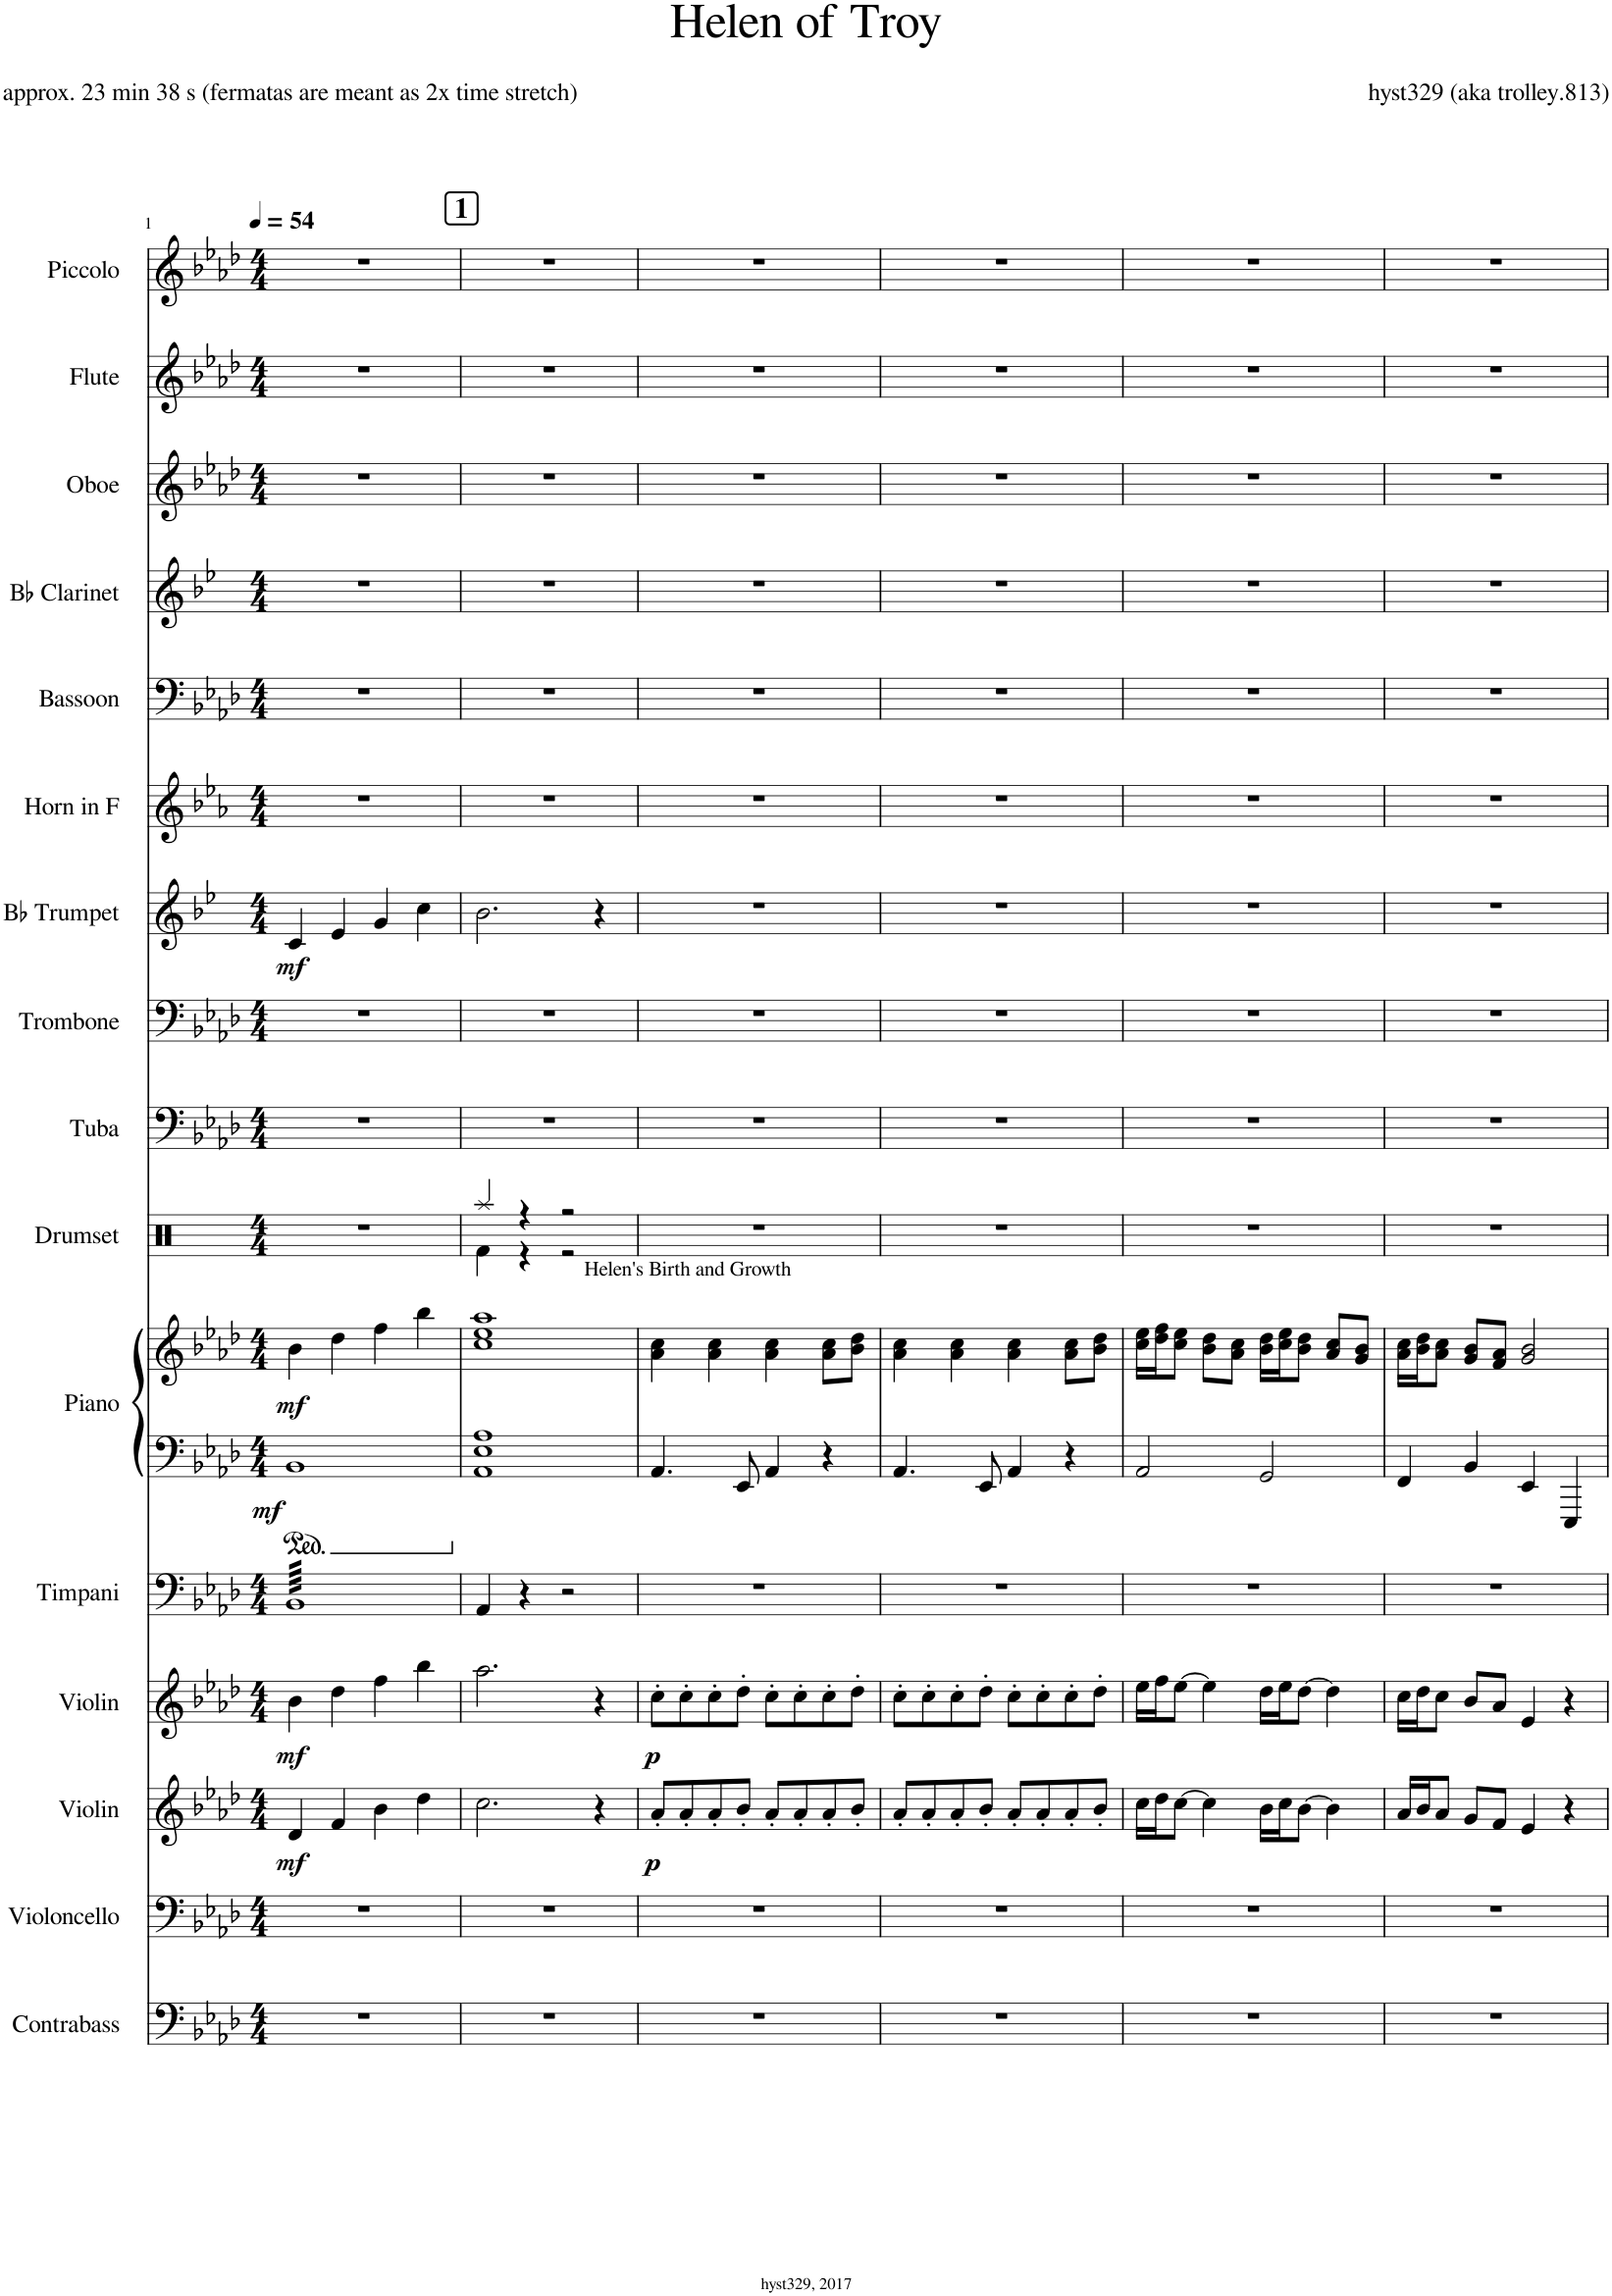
**kern	**kern	**kern	**dynam	**kern	**dynam	**kern	**kern	**kern	**dynam	**kern	**kern	**kern	**kern	**dynam	**kern	**kern	**kern	**kern	**kern	**kern
*part16	*part15	*part14	*part14	*part13	*part13	*part12	*part11	*part11	*part11	*part10	*part9	*part8	*part7	*part7	*part6	*part5	*part4	*part3	*part2	*part1
*staff17	*staff16	*staff15	*staff15	*staff14	*staff14	*staff13	*staff12	*staff11	*staff11/12	*staff10	*staff9	*staff8	*staff7	*staff7	*staff6	*staff5	*staff4	*staff3	*staff2	*staff1
*I"Contrabass	*I"Violoncello	*I"Violin	*	*I"Violin	*	*I"Timpani	*I"Piano	*	*	*I"Drumset	*I"Tuba	*I"Trombone	*I"Bb Trumpet	*	*I"Horn in F	*I"Bassoon	*I"Bb Clarinet	*I"Oboe	*I"Flute	*I"Piccolo
*I'Cb.	*I'Vc.	*I'Vln.	*	*I'Vln.	*	*I'Timp.	*I'Pno.	*	*	*I'Drs.	*I'Tba.	*I'Tbn.	*I'Bb Tpt.	*	*	*I'Bsn.	*I'Bb Cl.	*I'Ob.	*I'Fl.	*I'Picc.
*clefF4	*clefF4	*clefG2	*	*clefG2	*	*clefF4	*clefF4	*clefG2	*	*clefX	*clefF4	*clefF4	*clefG2	*	*clefG2	*clefF4	*clefG2	*clefG2	*clefG2	*clefG2
*Trd7c12	*	*	*	*	*	*	*	*	*	*	*	*	*Trd1c2	*	*Trd4c7	*	*Trd1c2	*	*	*Trd-7c-12
*k[b-e-a-d-]	*k[b-e-a-d-]	*k[b-e-a-d-]	*	*k[b-e-a-d-]	*	*k[b-e-a-d-]	*k[b-e-a-d-]	*k[b-e-a-d-]	*	*k[]	*k[b-e-a-d-]	*k[b-e-a-d-]	*k[b-e-]	*	*k[b-e-a-]	*k[b-e-a-d-]	*k[b-e-]	*k[b-e-a-d-]	*k[b-e-a-d-]	*k[b-e-a-d-]
*M4/4	*M4/4	*M4/4	*	*M4/4	*	*M4/4	*M4/4	*M4/4	*	*M4/4	*M4/4	*M4/4	*M4/4	*	*M4/4	*M4/4	*M4/4	*M4/4	*M4/4	*M4/4
*MM54	*MM54	*MM54	*	*MM54	*	*MM54	*MM54	*MM54	*	*MM54	*MM54	*MM54	*MM54	*	*MM54	*MM54	*MM54	*MM54	*MM54	*MM54
=1	=1	=1	=1	=1	=1	=1	=1	=1	=1	=1	=1	=1	=1	=1	=1	=1	=1	=1	=1	=1
!	!	!	!LO:DY:b	!	!LO:DY:b	!	!	!	!LO:DY:b=2	!	!	!	!	!	!	!	!	!	!	!
!	!	!	!	!	!	!	!	!	!LO:DY:n=1:b	!	!	!	!	!LO:DY:b	!	!	!	!	!	!
*	*	*	*	*	*	*tremolo	*	*	*	*	*	*	*	*	*	*	*	*	*	*
1r	1r	4d-/	mf	4b-\	mf	64BB-LLLL	1BB-	4b-\	mf mf	1r	1r	1r	4c/	mf	1r	1r	1r	1r	1r	1r
.	.	.	.	.	.	64BB-	.	.	.	.	.	.	.	.	.	.	.	.	.	.
.	.	.	.	.	.	64BB-	.	.	.	.	.	.	.	.	.	.	.	.	.	.
.	.	.	.	.	.	64BB-	.	.	.	.	.	.	.	.	.	.	.	.	.	.
.	.	.	.	.	.	64BB-	.	.	.	.	.	.	.	.	.	.	.	.	.	.
.	.	.	.	.	.	64BB-	.	.	.	.	.	.	.	.	.	.	.	.	.	.
.	.	.	.	.	.	64BB-	.	.	.	.	.	.	.	.	.	.	.	.	.	.
.	.	.	.	.	.	64BB-	.	.	.	.	.	.	.	.	.	.	.	.	.	.
.	.	.	.	.	.	64BB-	.	.	.	.	.	.	.	.	.	.	.	.	.	.
.	.	.	.	.	.	64BB-	.	.	.	.	.	.	.	.	.	.	.	.	.	.
.	.	.	.	.	.	64BB-	.	.	.	.	.	.	.	.	.	.	.	.	.	.
.	.	.	.	.	.	64BB-	.	.	.	.	.	.	.	.	.	.	.	.	.	.
.	.	.	.	.	.	64BB-	.	.	.	.	.	.	.	.	.	.	.	.	.	.
.	.	.	.	.	.	64BB-	.	.	.	.	.	.	.	.	.	.	.	.	.	.
.	.	.	.	.	.	64BB-	.	.	.	.	.	.	.	.	.	.	.	.	.	.
.	.	.	.	.	.	64BB-	.	.	.	.	.	.	.	.	.	.	.	.	.	.
.	.	4f/	.	4dd-\	.	64BB-	.	4dd-\	.	.	.	.	4e-/	.	.	.	.	.	.	.
.	.	.	.	.	.	64BB-	.	.	.	.	.	.	.	.	.	.	.	.	.	.
.	.	.	.	.	.	64BB-	.	.	.	.	.	.	.	.	.	.	.	.	.	.
.	.	.	.	.	.	64BB-	.	.	.	.	.	.	.	.	.	.	.	.	.	.
.	.	.	.	.	.	64BB-	.	.	.	.	.	.	.	.	.	.	.	.	.	.
.	.	.	.	.	.	64BB-	.	.	.	.	.	.	.	.	.	.	.	.	.	.
.	.	.	.	.	.	64BB-	.	.	.	.	.	.	.	.	.	.	.	.	.	.
.	.	.	.	.	.	64BB-	.	.	.	.	.	.	.	.	.	.	.	.	.	.
.	.	.	.	.	.	64BB-	.	.	.	.	.	.	.	.	.	.	.	.	.	.
.	.	.	.	.	.	64BB-	.	.	.	.	.	.	.	.	.	.	.	.	.	.
.	.	.	.	.	.	64BB-	.	.	.	.	.	.	.	.	.	.	.	.	.	.
.	.	.	.	.	.	64BB-	.	.	.	.	.	.	.	.	.	.	.	.	.	.
.	.	.	.	.	.	64BB-	.	.	.	.	.	.	.	.	.	.	.	.	.	.
.	.	.	.	.	.	64BB-	.	.	.	.	.	.	.	.	.	.	.	.	.	.
.	.	.	.	.	.	64BB-	.	.	.	.	.	.	.	.	.	.	.	.	.	.
.	.	.	.	.	.	64BB-	.	.	.	.	.	.	.	.	.	.	.	.	.	.
.	.	4b-\	.	4ff\	.	64BB-	.	4ff\	.	.	.	.	4g/	.	.	.	.	.	.	.
.	.	.	.	.	.	64BB-	.	.	.	.	.	.	.	.	.	.	.	.	.	.
.	.	.	.	.	.	64BB-	.	.	.	.	.	.	.	.	.	.	.	.	.	.
.	.	.	.	.	.	64BB-	.	.	.	.	.	.	.	.	.	.	.	.	.	.
.	.	.	.	.	.	64BB-	.	.	.	.	.	.	.	.	.	.	.	.	.	.
.	.	.	.	.	.	64BB-	.	.	.	.	.	.	.	.	.	.	.	.	.	.
.	.	.	.	.	.	64BB-	.	.	.	.	.	.	.	.	.	.	.	.	.	.
.	.	.	.	.	.	64BB-	.	.	.	.	.	.	.	.	.	.	.	.	.	.
.	.	.	.	.	.	64BB-	.	.	.	.	.	.	.	.	.	.	.	.	.	.
.	.	.	.	.	.	64BB-	.	.	.	.	.	.	.	.	.	.	.	.	.	.
.	.	.	.	.	.	64BB-	.	.	.	.	.	.	.	.	.	.	.	.	.	.
.	.	.	.	.	.	64BB-	.	.	.	.	.	.	.	.	.	.	.	.	.	.
.	.	.	.	.	.	64BB-	.	.	.	.	.	.	.	.	.	.	.	.	.	.
.	.	.	.	.	.	64BB-	.	.	.	.	.	.	.	.	.	.	.	.	.	.
.	.	.	.	.	.	64BB-	.	.	.	.	.	.	.	.	.	.	.	.	.	.
.	.	.	.	.	.	64BB-	.	.	.	.	.	.	.	.	.	.	.	.	.	.
.	.	4dd-\	.	4bb-\	.	64BB-	.	4bb-\	.	.	.	.	4cc\	.	.	.	.	.	.	.
.	.	.	.	.	.	64BB-	.	.	.	.	.	.	.	.	.	.	.	.	.	.
.	.	.	.	.	.	64BB-	.	.	.	.	.	.	.	.	.	.	.	.	.	.
.	.	.	.	.	.	64BB-	.	.	.	.	.	.	.	.	.	.	.	.	.	.
.	.	.	.	.	.	64BB-	.	.	.	.	.	.	.	.	.	.	.	.	.	.
.	.	.	.	.	.	64BB-	.	.	.	.	.	.	.	.	.	.	.	.	.	.
.	.	.	.	.	.	64BB-	.	.	.	.	.	.	.	.	.	.	.	.	.	.
.	.	.	.	.	.	64BB-	.	.	.	.	.	.	.	.	.	.	.	.	.	.
.	.	.	.	.	.	64BB-	.	.	.	.	.	.	.	.	.	.	.	.	.	.
.	.	.	.	.	.	64BB-	.	.	.	.	.	.	.	.	.	.	.	.	.	.
.	.	.	.	.	.	64BB-	.	.	.	.	.	.	.	.	.	.	.	.	.	.
.	.	.	.	.	.	64BB-	.	.	.	.	.	.	.	.	.	.	.	.	.	.
.	.	.	.	.	.	64BB-	.	.	.	.	.	.	.	.	.	.	.	.	.	.
.	.	.	.	.	.	64BB-	.	.	.	.	.	.	.	.	.	.	.	.	.	.
.	.	.	.	.	.	64BB-	.	.	.	.	.	.	.	.	.	.	.	.	.	.
.	.	.	.	.	.	64BB-JJJJ	.	.	.	.	.	.	.	.	.	.	.	.	.	.
*	*	*	*	*	*	*Xtremolo	*	*	*	*	*	*	*	*	*	*	*	*	*	*
!!LO:REH:place=s1:a:B:cj:fs=14:t=1
=2	=2	=2	=2	=2	=2	=2	=2	=2	=2	=2	=2	=2	=2	=2	=2	=2	=2	=2	=2	=2
*	*	*	*	*	*	*	*	*	*	*^	*	*	*	*	*	*	*	*	*	*
1r	1r	2.cc\	.	2.aa-\	.	4AA-/	1AA- 1E- 1A-	1cc 1ee- 1aa-	.	4Raa/	4Rf\	1r	1r	2.b-\	.	1r	1r	1r	1r	1r	1r
.	.	.	.	.	.	4r	.	.	.	4r	4r	.	.	.	.	.	.	.	.	.	.
.	.	.	.	.	.	2r	.	.	.	2r	2r	.	.	.	.	.	.	.	.	.	.
.	.	4r	.	4r	.	.	.	.	.	.	.	.	.	4r	.	.	.	.	.	.	.
*	*	*	*	*	*	*	*	*	*	*v	*v	*	*	*	*	*	*	*	*	*	*
=3	=3	=3	=3	=3	=3	=3	=3	=3	=3	=3	=3	=3	=3	=3	=3	=3	=3	=3	=3	=3
!	!	!	!	!	!	!	!	!LO:TX:a:t=Helen's Birth and Growth	!	!	!	!	!	!	!	!	!	!	!	!
!	!	!	!LO:DY:b	!	!LO:DY:b	!	!	!	!	!	!	!	!	!	!	!	!	!	!	!
1r	1r	8a-'/L	p	8cc'\L	p	1r	4.AA-/	4a-\ 4cc\	.	1r	1r	1r	1r	.	1r	1r	1r	1r	1r	1r
.	.	8a-'/	.	8cc'\	.	.	.	.	.	.	.	.	.	.	.	.	.	.	.	.
.	.	8a-'/	.	8cc'\	.	.	.	4a-\ 4cc\	.	.	.	.	.	.	.	.	.	.	.	.
.	.	8b-'/J	.	8dd-'\J	.	.	8EE-/	.	.	.	.	.	.	.	.	.	.	.	.	.
.	.	8a-'/L	.	8cc'\L	.	.	4AA-/	4a-\ 4cc\	.	.	.	.	.	.	.	.	.	.	.	.
.	.	8a-'/	.	8cc'\	.	.	.	.	.	.	.	.	.	.	.	.	.	.	.	.
.	.	8a-'/	.	8cc'\	.	.	4r	8a-\ 8cc\L	.	.	.	.	.	.	.	.	.	.	.	.
.	.	8b-'/J	.	8dd-'\J	.	.	.	8b-\ 8dd-\J	.	.	.	.	.	.	.	.	.	.	.	.
=4	=4	=4	=4	=4	=4	=4	=4	=4	=4	=4	=4	=4	=4	=4	=4	=4	=4	=4	=4	=4
1r	1r	8a-'/L	.	8cc'\L	.	1r	4.AA-/	4a-\ 4cc\	.	1r	1r	1r	1r	.	1r	1r	1r	1r	1r	1r
.	.	8a-'/	.	8cc'\	.	.	.	.	.	.	.	.	.	.	.	.	.	.	.	.
.	.	8a-'/	.	8cc'\	.	.	.	4a-\ 4cc\	.	.	.	.	.	.	.	.	.	.	.	.
.	.	8b-'/J	.	8dd-'\J	.	.	8EE-/	.	.	.	.	.	.	.	.	.	.	.	.	.
.	.	8a-'/L	.	8cc'\L	.	.	4AA-/	4a-\ 4cc\	.	.	.	.	.	.	.	.	.	.	.	.
.	.	8a-'/	.	8cc'\	.	.	.	.	.	.	.	.	.	.	.	.	.	.	.	.
.	.	8a-'/	.	8cc'\	.	.	4r	8a-\ 8cc\L	.	.	.	.	.	.	.	.	.	.	.	.
.	.	8b-'/J	.	8dd-'\J	.	.	.	8b-\ 8dd-\J	.	.	.	.	.	.	.	.	.	.	.	.
=5	=5	=5	=5	=5	=5	=5	=5	=5	=5	=5	=5	=5	=5	=5	=5	=5	=5	=5	=5	=5
1r	1r	16cc\LL	.	16ee-\LL	.	1r	2AA-/	16cc\ 16ee-\LL	.	1r	1r	1r	1r	.	1r	1r	1r	1r	1r	1r
.	.	16dd-\J	.	16ff\J	.	.	.	16dd-\ 16ff\J	.	.	.	.	.	.	.	.	.	.	.	.
.	.	[8cc\J	.	[8ee-\J	.	.	.	8cc\ 8ee-\J	.	.	.	.	.	.	.	.	.	.	.	.
.	.	4cc\]	.	4ee-\]	.	.	.	8b-\ 8dd-\L	.	.	.	.	.	.	.	.	.	.	.	.
.	.	.	.	.	.	.	.	8a-\ 8cc\J	.	.	.	.	.	.	.	.	.	.	.	.
.	.	16b-\LL	.	16dd-\LL	.	.	2GG/	16b-\ 16dd-\LL	.	.	.	.	.	.	.	.	.	.	.	.
.	.	16cc\J	.	16ee-\J	.	.	.	16cc\ 16ee-\J	.	.	.	.	.	.	.	.	.	.	.	.
.	.	[8b-\J	.	[8dd-\J	.	.	.	8b-\ 8dd-\J	.	.	.	.	.	.	.	.	.	.	.	.
.	.	4b-\]	.	4dd-\]	.	.	.	8a-/ 8cc/L	.	.	.	.	.	.	.	.	.	.	.	.
.	.	.	.	.	.	.	.	8g/ 8b-/J	.	.	.	.	.	.	.	.	.	.	.	.
=6	=6	=6	=6	=6	=6	=6	=6	=6	=6	=6	=6	=6	=6	=6	=6	=6	=6	=6	=6	=6
1r	1r	16a-/LL	.	16cc\LL	.	1r	4FF/	16a-\ 16cc\LL	.	1r	1r	1r	1r	.	1r	1r	1r	1r	1r	1r
.	.	16b-/J	.	16dd-\J	.	.	.	16b-\ 16dd-\J	.	.	.	.	.	.	.	.	.	.	.	.
.	.	8a-/J	.	8cc\J	.	.	.	8a-\ 8cc\J	.	.	.	.	.	.	.	.	.	.	.	.
.	.	8g/L	.	8b-/L	.	.	4BB-/	8g/ 8b-/L	.	.	.	.	.	.	.	.	.	.	.	.
.	.	8f/J	.	8a-/J	.	.	.	8f/ 8a-/J	.	.	.	.	.	.	.	.	.	.	.	.
.	.	4e-/	.	4e-/	.	.	4EE-/	2g/ 2b-/	.	.	.	.	.	.	.	.	.	.	.	.
.	.	4r	.	4r	.	.	4EEE-/	.	.	.	.	.	.	.	.	.	.	.	.	.
=	=	=	=	=	=	=	=	=	=	=	=	=	=	=	=	=	=	=	=	=
*-	*-	*-	*-	*-	*-	*-	*-	*-	*-	*-	*-	*-	*-	*-	*-	*-	*-	*-	*-	*-
